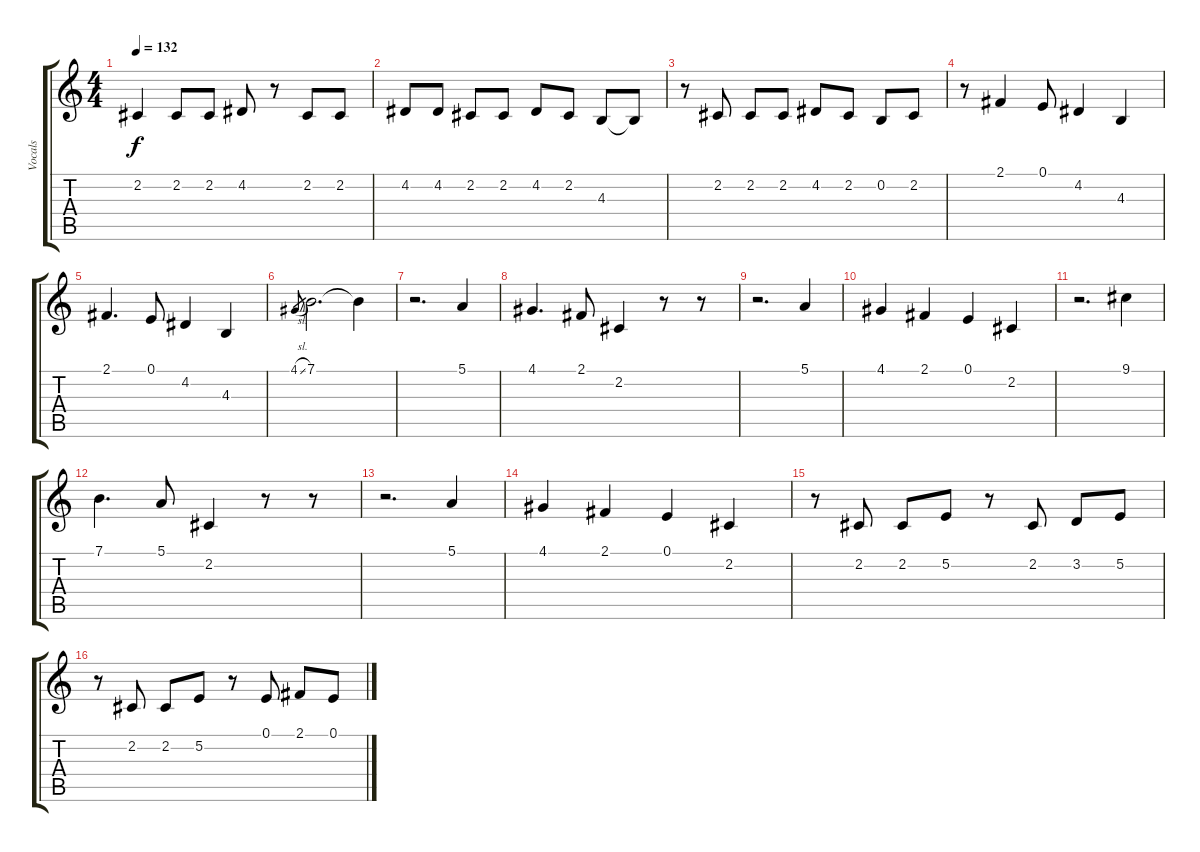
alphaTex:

\track ("Vocals" "Vocals") {instrument clarinet}
\staff {score tabs}
\tuning (E4 B3 G3 D3 A2 E2) {hide}
\ts (4 4)
\tempo 132
\clef g2
\ks c
2.2.4{dy f} 2.2.8 2.2.8 4.2.8 r.8 2.2.8 2.2.8 |
4.2.8 4.2.8 2.2.8 2.2.8 4.2.8 2.2.8 4.3.8 4.3{t}.8 |
r.8 2.2.8 2.2.8 2.2.8 4.2.8 2.2.8 0.2.8 2.2.8 |
r.8 2.1.4 0.1.8 4.2.4 4.3.4 |
2.1.4{d} 0.1.8 4.2.4 4.3.4 |
4.1{sl}.8{gr} 7.1.2{d} 7.1{t}.4 |
r.2{d} 5.1.4 |
4.1.4{d} 2.1.8 2.2.4 r.8 r.8 |
r.2{d} 5.1.4 |
4.1.4 2.1.4 0.1.4 2.2.4 |
r.2{d} 9.1.4 |
7.1.4{d} 5.1.8 2.2.4 r.8 r.8 |
r.2{d} 5.1.4 |
4.1.4 2.1.4 0.1.4 2.2.4 |
r.8 2.2.8 2.2.8 5.2.8 r.8 2.2.8 3.2.8 5.2.8 |
r.8 2.2.8 2.2.8 5.2.8 r.8 0.1.8 2.1.8 0.1.8
